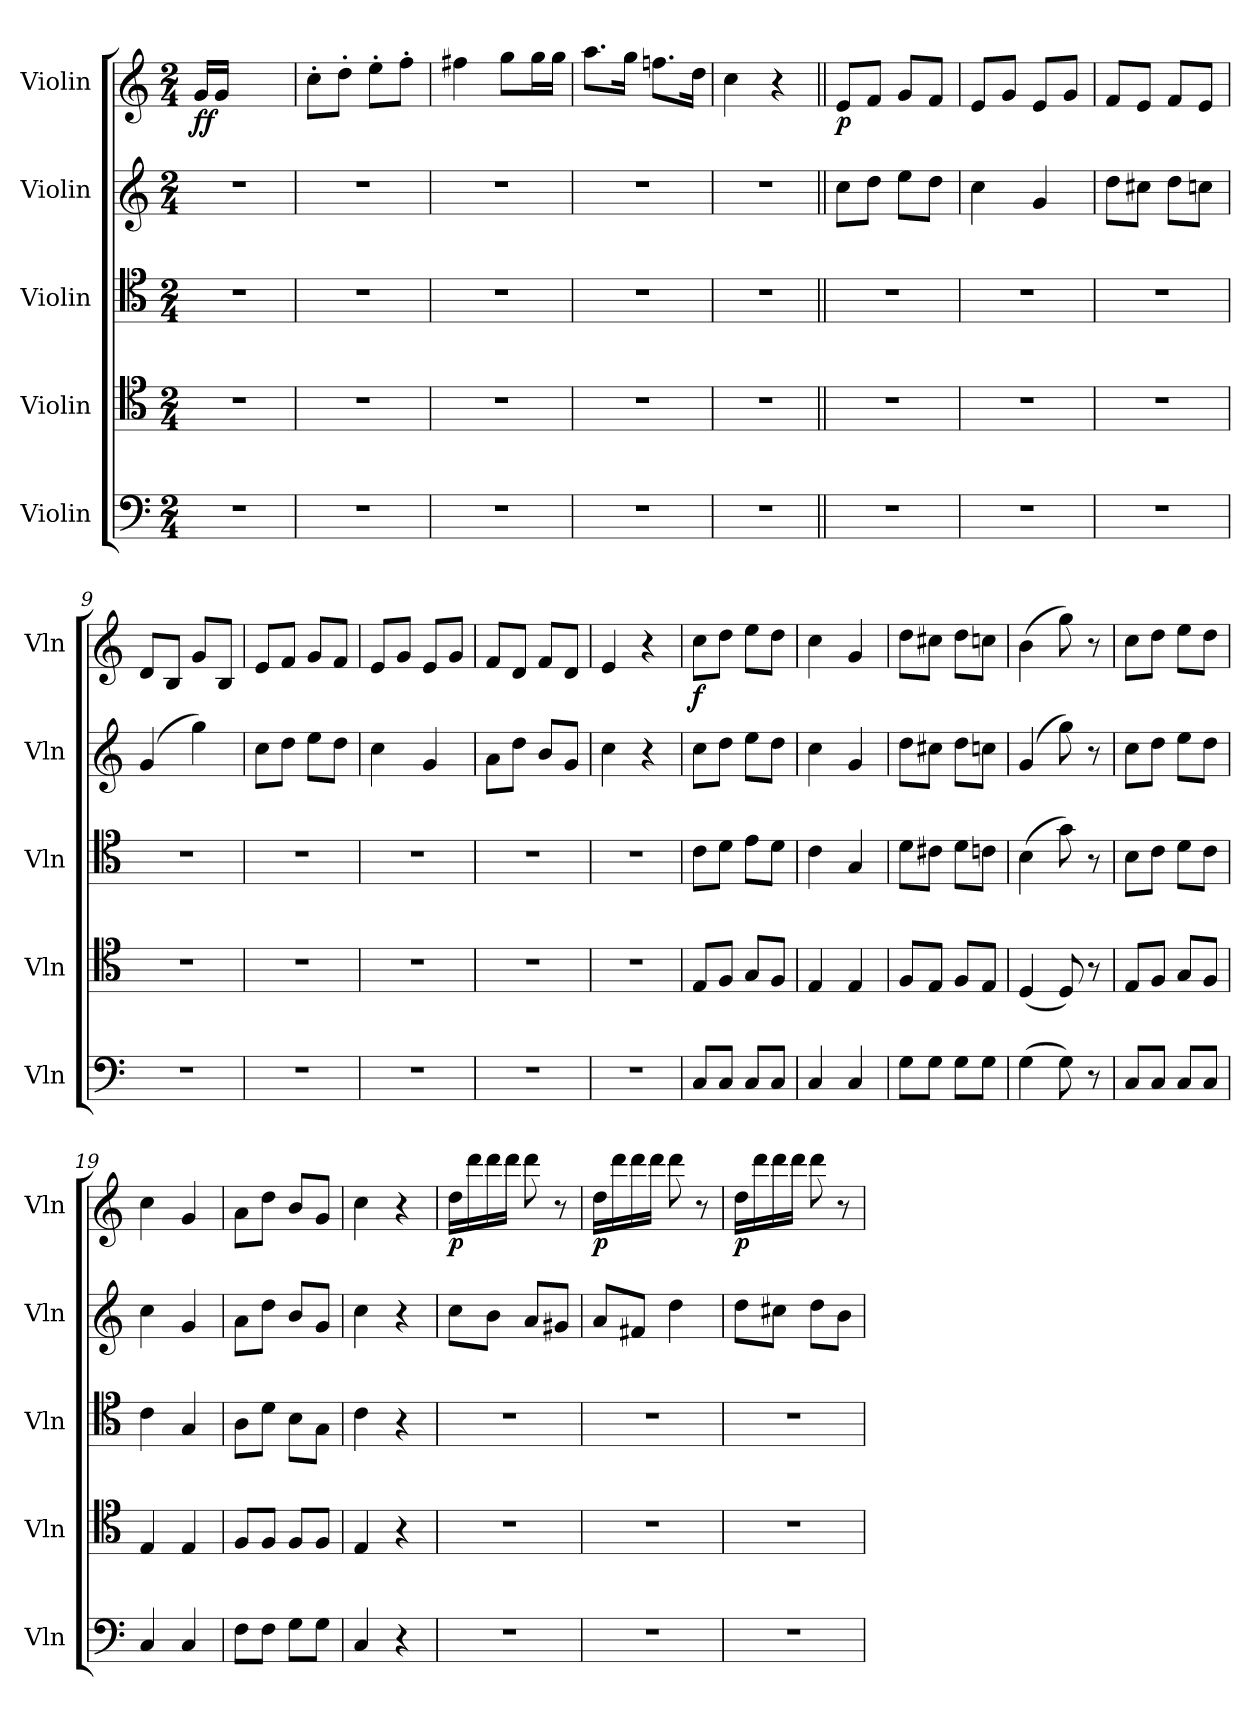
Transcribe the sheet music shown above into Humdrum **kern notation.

**kern	**kern	**kern	**kern	**kern	**dynam
*part5	*part4	*part3	*part2	*part1	*part1
*staff5	*staff4	*staff3	*staff2	*staff1	*staff1
*I"Violin	*I"Violin	*I"Violin	*I"Violin	*I"Violin	*
*I'Vln	*I'Vln	*I'Vln	*I'Vln	*I'Vln	*
*clefF4	*clefC4	*clefC4	*clefG2	*clefG2	*
*k[]	*k[]	*k[]	*k[]	*k[]	*
*M2/4	*M2/4	*M2/4	*M2/4	*M2/4	*
=1	=1	=1	=1	=1	=1
!	!	!	!	!	!LO:DY:b
2r	2r	2r	2r	16g/LL	ff
.	.	.	.	16g/JJ	.
.	.	.	.	4.ryy	.
=2	=2	=2	=2	=2	=2
2r	2r	2r	2r	8cc'\L	.
.	.	.	.	8dd'\J	.
.	.	.	.	8ee'\L	.
.	.	.	.	8ff'\J	.
=3	=3	=3	=3	=3	=3
2r	2r	2r	2r	4ff#X\	.
.	.	.	.	8gg\L	.
.	.	.	.	16gg\L	.
.	.	.	.	16gg\JJ	.
=4	=4	=4	=4	=4	=4
2r	2r	2r	2r	8.aa\L	.
.	.	.	.	16gg\Jk	.
.	.	.	.	8.ffn\L	.
.	.	.	.	16dd\Jk	.
=5	=5	=5	=5	=5	=5
2r	2r	2r	2r	4cc\	.
.	.	.	.	4r	.
=6||	=6||	=6||	=6||	=6||	=6||
!	!	!	!	!	!LO:DY:b
2r	2r	2r	8cc\L	8e/L	p
.	.	.	8dd\J	8f/J	.
.	.	.	8ee\L	8g/L	.
.	.	.	8dd\J	8f/J	.
=7	=7	=7	=7	=7	=7
2r	2r	2r	4cc\	8e/L	.
.	.	.	.	8g/J	.
.	.	.	4g/	8e/L	.
.	.	.	.	8g/J	.
=8	=8	=8	=8	=8	=8
2r	2r	2r	8dd\L	8f/L	.
.	.	.	8cc#X\J	8e/J	.
.	.	.	8dd\L	8f/L	.
.	.	.	8ccn\J	8e/J	.
!!LO:LB:g=z
=9	=9	=9	=9	=9	=9
2r	2r	2r	(>4g/	8d/L	.
.	.	.	.	8B/J	.
.	.	.	4gg\)	8g/L	.
.	.	.	.	8B/J	.
=10	=10	=10	=10	=10	=10
2r	2r	2r	8cc\L	8e/L	.
.	.	.	8dd\J	8f/J	.
.	.	.	8ee\L	8g/L	.
.	.	.	8dd\J	8f/J	.
=11	=11	=11	=11	=11	=11
2r	2r	2r	4cc\	8e/L	.
.	.	.	.	8g/J	.
.	.	.	4g/	8e/L	.
.	.	.	.	8g/J	.
=12	=12	=12	=12	=12	=12
2r	2r	2r	8a\L	8f/L	.
.	.	.	8dd\J	8d/J	.
.	.	.	8b/L	8f/L	.
.	.	.	8g/J	8d/J	.
=13	=13	=13	=13	=13	=13
2r	2r	2r	4cc\	4e/	.
.	.	.	4r	4r	.
=14	=14	=14	=14	=14	=14
!	!	!	!	!	!LO:DY:b
8C/L	8E/L	8c\L	8cc\L	8cc\L	f
8C/J	8F/J	8d\J	8dd\J	8dd\J	.
8C/L	8G/L	8e\L	8ee\L	8ee\L	.
8C/J	8F/J	8d\J	8dd\J	8dd\J	.
=15	=15	=15	=15	=15	=15
4C/	4E/	4c\	4cc\	4cc\	.
4C/	4E/	4G/	4g/	4g/	.
=16	=16	=16	=16	=16	=16
8G\L	8F/L	8d\L	8dd\L	8dd\L	.
8G\J	8E/J	8c#X\J	8cc#X\J	8cc#X\J	.
8G\L	8F/L	8d\L	8dd\L	8dd\L	.
8G\J	8E/J	8cn\J	8ccn\J	8ccn\J	.
=17	=17	=17	=17	=17	=17
(>4G\	(<4D/	(>4B\	(>4g/	(>4b\	.
8G\)	8D/)	8g\)	8gg\)	8gg\)	.
8r	8r	8r	8r	8r	.
!!LO:PB:g=z
=18	=18	=18	=18	=18	=18
8C/L	8E/L	8B\L	8cc\L	8cc\L	.
8C/J	8F/J	8c\J	8dd\J	8dd\J	.
8C/L	8G/L	8d\L	8ee\L	8ee\L	.
8C/J	8F/J	8c\J	8dd\J	8dd\J	.
=19	=19	=19	=19	=19	=19
4C/	4E/	4c\	4cc\	4cc\	.
4C/	4E/	4G/	4g/	4g/	.
=20	=20	=20	=20	=20	=20
8F\L	8F/L	8A\L	8a\L	8a\L	.
8F\J	8F/J	8d\J	8dd\J	8dd\J	.
8G\L	8F/L	8B\L	8b/L	8b/L	.
8G\J	8F/J	8G\J	8g/J	8g/J	.
=21	=21	=21	=21	=21	=21
4C/	4E/	4c\	4cc\	4cc\	.
4r	4r	4r	4r	4r	.
=22	=22	=22	=22	=22	=22
!	!	!	!	!	!LO:DY:b
2r	2r	2r	8cc\L	16dd\LL	p
.	.	.	.	16ddd\	.
.	.	.	8b\J	16ddd\	.
.	.	.	.	16ddd\JJ	.
.	.	.	8a/L	8ddd\	.
.	.	.	8g#X/J	8r	.
=23	=23	=23	=23	=23	=23
!	!	!	!	!	!LO:DY:b
2r	2r	2r	8a/L	16dd\LL	p
.	.	.	.	16ddd\	.
.	.	.	8f#X/J	16ddd\	.
.	.	.	.	16ddd\JJ	.
.	.	.	4dd\	8ddd\	.
.	.	.	.	8r	.
=24	=24	=24	=24	=24	=24
!	!	!	!	!	!LO:DY:b
2r	2r	2r	8dd\L	16dd\LL	p
.	.	.	.	16ddd\	.
.	.	.	8cc#X\J	16ddd\	.
.	.	.	.	16ddd\JJ	.
.	.	.	8dd\L	8ddd\	.
.	.	.	8b\J	8r	.
=	=	=	=	=	=
*-	*-	*-	*-	*-	*-
